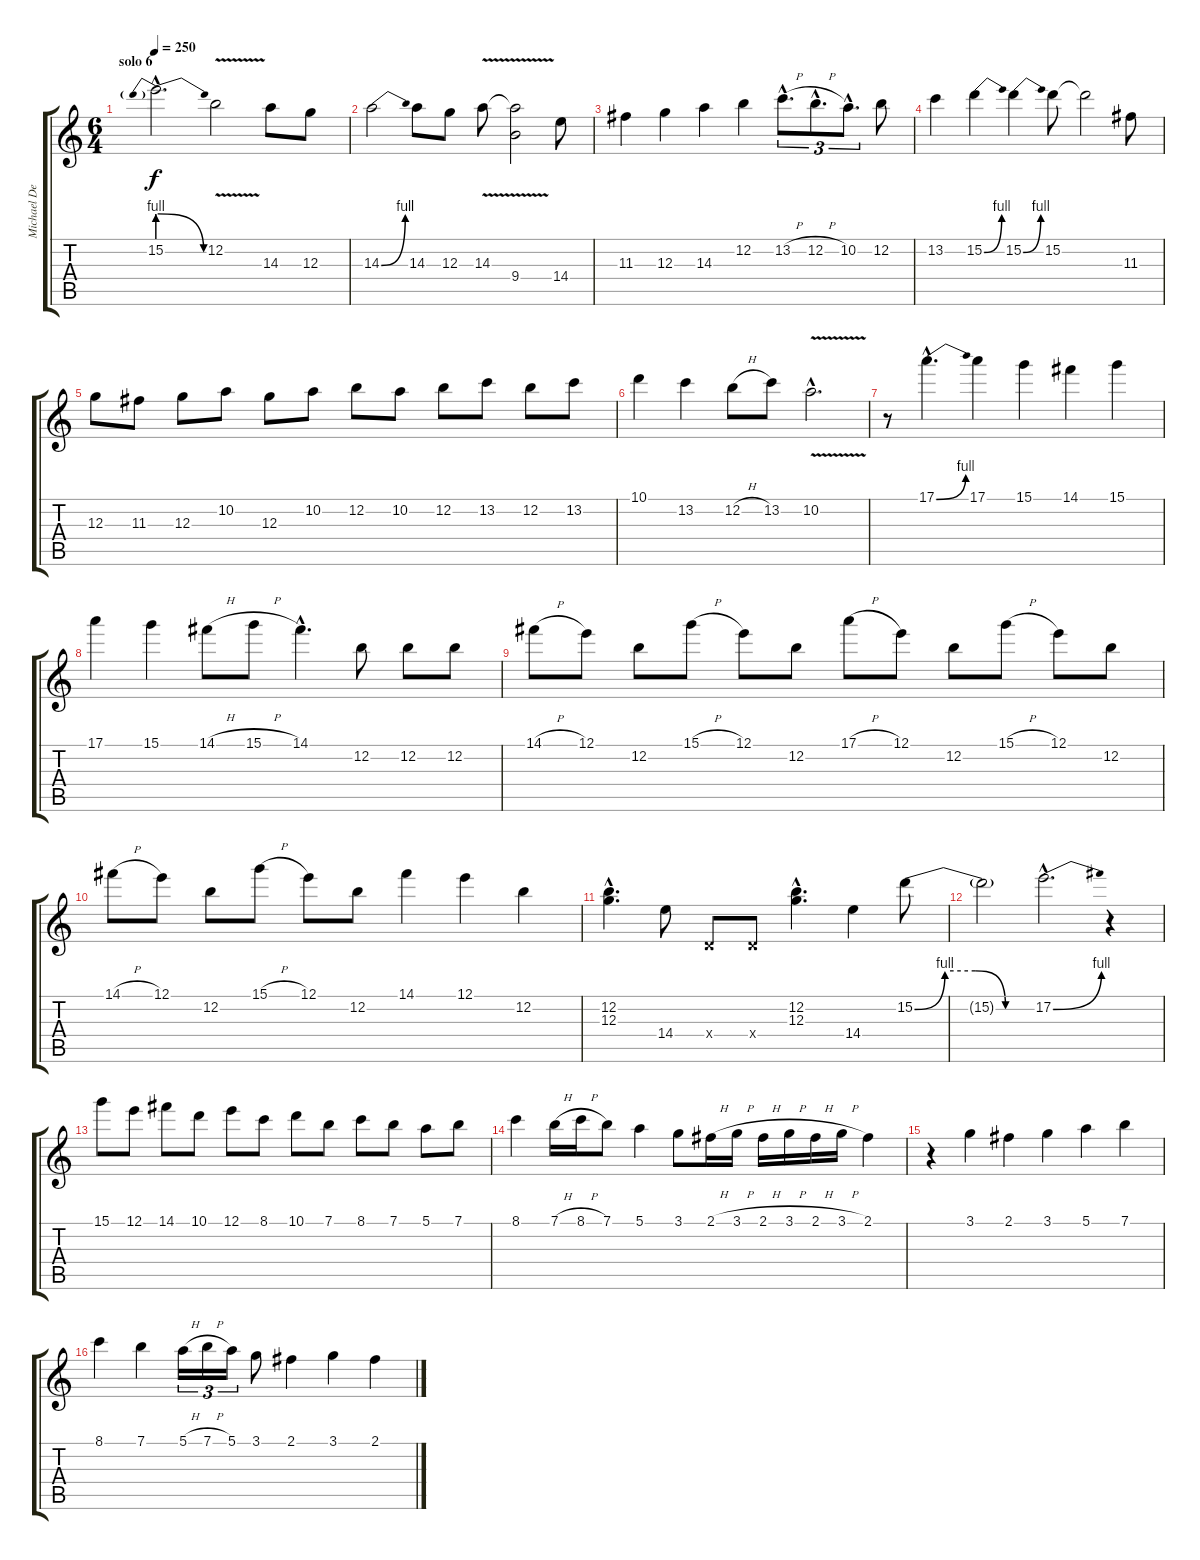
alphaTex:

\track ("Michael Denner" "Michael De") {instrument distortionguitar}
\staff {score tabs}
\tuning (E4 B3 G3 D3 A2 E2) {hide}
\ts (6 4)
\section ("" "solo 6")
\tempo 250
\clef g2
\ks c
15.2{be (prebendrelease 0 4 60 0) hac}.2{d dy f} 12.2{v}.2 14.3.8 12.3.8 |
14.3{be (bend 0 0 60 4)}.2 14.3.8 12.3.8 14.3{v}.8 (14.3{t} 9.4{t}).2 14.4.8 |
11.3.4 12.3.4 14.3.4 12.2.4 13.2{h hac}.8{d tu (3 2)} 12.2{h hac}.8{d tu (3 2)} 10.2{hac}.8{d tu (3 2)} 12.2.8 |
13.2.4 15.2{be (bend 0 0 60 4)}.4 15.2{be (bend 0 0 60 4)}.4 15.2.8 15.2{t}.2 11.3.8 |
12.3.8 11.3.8 12.3.8 10.2.8 12.3.8 10.2.8 12.2.8 10.2.8 12.2.8 13.2.8 12.2.8 13.2.8 |
10.1.4 13.2.4 12.2{h}.8 13.2.8 10.2{v hac}.2{d} |
r.8 17.1{be (bend 0 0 60 4) hac}.4{d} 17.1.4 15.1.4 14.1.4 15.1.4 |
17.1.4 15.1.4 14.1{h}.8 15.1{h}.8 14.1{hac}.4{d} 12.2.8 12.2.8 12.2.8 |
14.1{h}.8 12.1.8 12.2.8 15.1{h}.8 12.1.8 12.2.8 17.1{h}.8 12.1.8 12.2.8 15.1{h}.8 12.1.8 12.2.8 |
14.1{h}.8 12.1.8 12.2.8 15.1{h}.8 12.1.8 12.2.8 14.1.4 12.1.4 12.2.4 |
(12.2{hac} 12.3{hac}).4{d} 14.4.8 0.4{x}.8 0.4{x}.8 (12.2{hac} 12.3{hac}).4{d} 14.4.4 15.2{be (custom 0 0 15 4 30 4 45 0 60 0)}.8 |
15.2{t}.2 17.2{be (bend 0 0 60 4) hac}.2{d} r.4 |
15.1.8 12.1.8 14.1.8 10.1.8 12.1.8 8.1.8 10.1.8 7.1.8 8.1.8 7.1.8 5.1.8 7.1.8 |
8.1.4 7.1{h}.16 8.1{h}.16 7.1.8 5.1.4 3.1.8 2.1{h}.16 3.1{h}.16 2.1{h}.16 3.1{h}.16 2.1{h}.16 3.1{h}.16 2.1.4 |
r.4 3.1.4 2.1.4 3.1.4 5.1.4 7.1.4 |
8.1.4 7.1.4 5.1{h}.16{tu (3 2)} 7.1{h}.16{tu (3 2)} 5.1.16{tu (3 2)} 3.1.8 2.1.4 3.1.4 2.1.4
